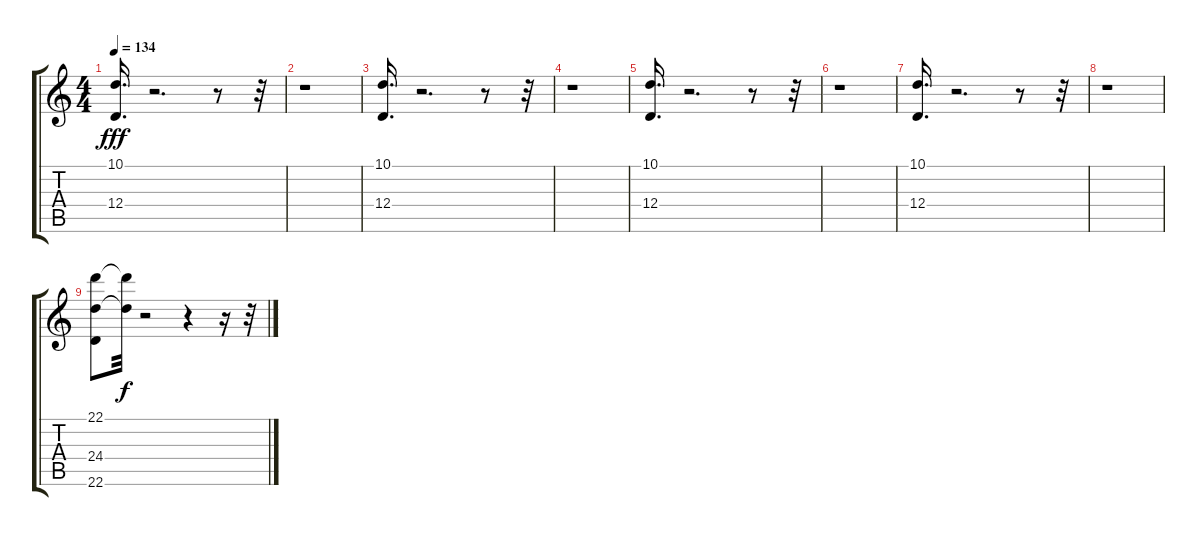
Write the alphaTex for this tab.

\track "" {instrument orchestrahit}
\staff {score tabs}
\tuning (E4 B3 G3 D3 A2 E2) {hide}
\ts (4 4)
\tempo 134
\clef g2
\ks c
(10.1 12.4).16{d dy fff volume 9} r.2{d} r.8 r.32 |
r.1 |
(10.1 12.4).16{d} r.2{d} r.8 r.32 |
r.1 |
(10.1 12.4).16{d} r.2{d} r.8 r.32 |
r.1 |
(10.1 12.4).16{d} r.2{d} r.8 r.32 |
r.1 |
(22.1 24.4 22.6).8 (22.1{t} 24.4{t}).32{dy f} r.2 r.4 r.16 r.32
